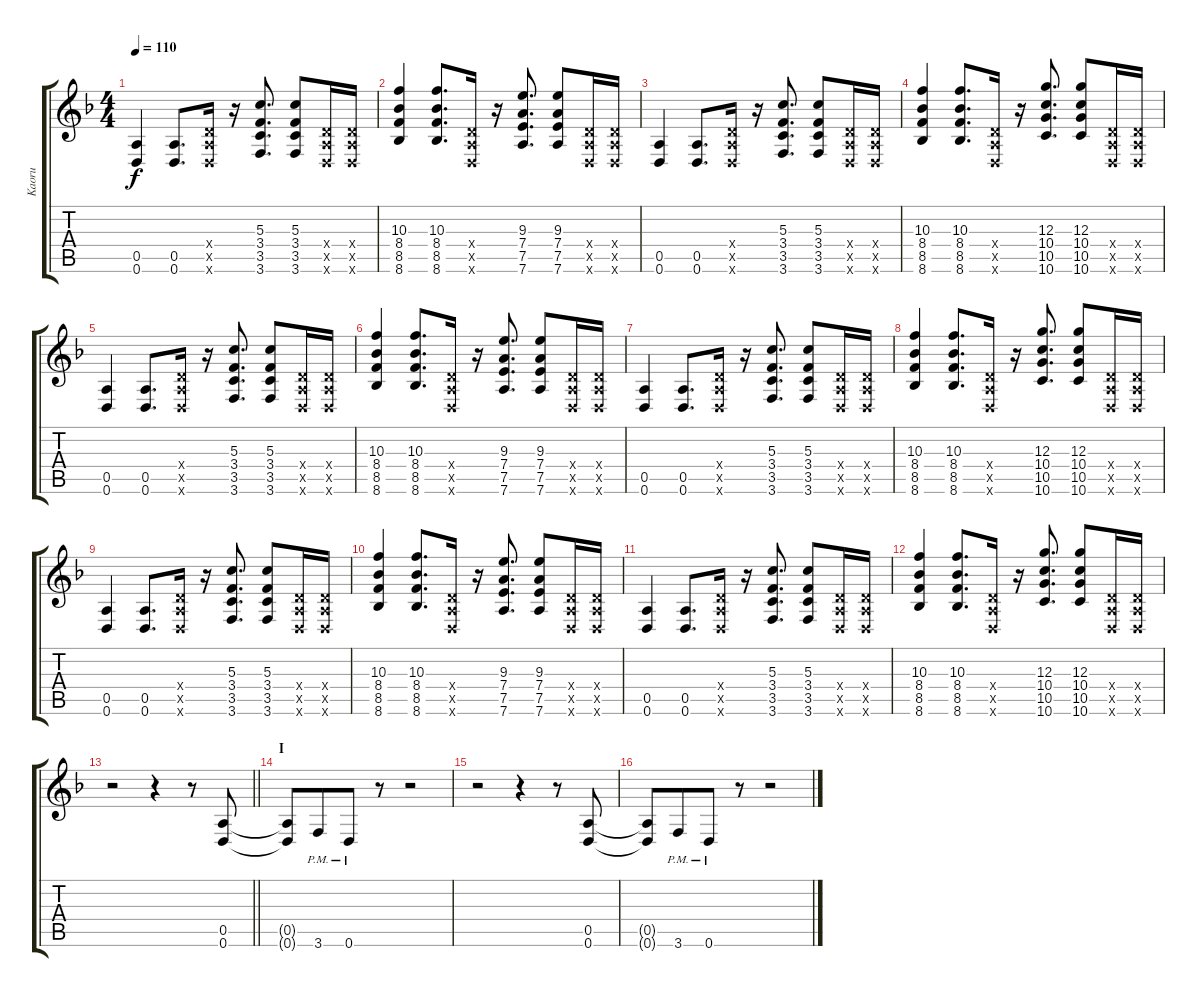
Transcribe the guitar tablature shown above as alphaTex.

\track ("Kaoru" "Kaoru") {instrument overdrivenguitar}
\staff {score tabs}
\tuning (E4 B3 G3 D3 A2 D2) {hide}
\ts (4 4)
\tempo 110
\clef g2
\ks dminor
(0.5 0.6).4{dy f} (0.5 0.6).8{d} (0.4{x} 0.5{x} 0.6{x}).16 r.16 (5.3 3.4 3.5 3.6).8{d} (5.3 3.4 3.5 3.6).8 (0.4{x} 0.5{x} 0.6{x}).16 (0.4{x} 0.5{x} 0.6{x}).16 |
(10.3 8.4 8.5 8.6).4 (10.3 8.4 8.5 8.6).8{d} (0.4{x} 0.5{x} 0.6{x}).16 r.16 (9.3 7.4 7.5 7.6).8{d} (9.3 7.4 7.5 7.6).8 (0.4{x} 0.5{x} 0.6{x}).16 (0.4{x} 0.5{x} 0.6{x}).16 |
(0.5 0.6).4 (0.5 0.6).8{d} (0.4{x} 0.5{x} 0.6{x}).16 r.16 (5.3 3.4 3.5 3.6).8{d} (5.3 3.4 3.5 3.6).8 (0.4{x} 0.5{x} 0.6{x}).16 (0.4{x} 0.5{x} 0.6{x}).16 |
(10.3 8.4 8.5 8.6).4 (10.3 8.4 8.5 8.6).8{d} (0.4{x} 0.5{x} 0.6{x}).16 r.16 (12.3 10.4 10.5 10.6).8{d} (12.3 10.4 10.5 10.6).8 (0.4{x} 0.5{x} 0.6{x}).16 (0.4{x} 0.5{x} 0.6{x}).16 |
(0.5 0.6).4 (0.5 0.6).8{d} (0.4{x} 0.5{x} 0.6{x}).16 r.16 (5.3 3.4 3.5 3.6).8{d} (5.3 3.4 3.5 3.6).8 (0.4{x} 0.5{x} 0.6{x}).16 (0.4{x} 0.5{x} 0.6{x}).16 |
(10.3 8.4 8.5 8.6).4 (10.3 8.4 8.5 8.6).8{d} (0.4{x} 0.5{x} 0.6{x}).16 r.16 (9.3 7.4 7.5 7.6).8{d} (9.3 7.4 7.5 7.6).8 (0.4{x} 0.5{x} 0.6{x}).16 (0.4{x} 0.5{x} 0.6{x}).16 |
(0.5 0.6).4 (0.5 0.6).8{d} (0.4{x} 0.5{x} 0.6{x}).16 r.16 (5.3 3.4 3.5 3.6).8{d} (5.3 3.4 3.5 3.6).8 (0.4{x} 0.5{x} 0.6{x}).16 (0.4{x} 0.5{x} 0.6{x}).16 |
(10.3 8.4 8.5 8.6).4 (10.3 8.4 8.5 8.6).8{d} (0.4{x} 0.5{x} 0.6{x}).16 r.16 (12.3 10.4 10.5 10.6).8{d} (12.3 10.4 10.5 10.6).8 (0.4{x} 0.5{x} 0.6{x}).16 (0.4{x} 0.5{x} 0.6{x}).16 |
(0.5 0.6).4 (0.5 0.6).8{d} (0.4{x} 0.5{x} 0.6{x}).16 r.16 (5.3 3.4 3.5 3.6).8{d} (5.3 3.4 3.5 3.6).8 (0.4{x} 0.5{x} 0.6{x}).16 (0.4{x} 0.5{x} 0.6{x}).16 |
(10.3 8.4 8.5 8.6).4 (10.3 8.4 8.5 8.6).8{d} (0.4{x} 0.5{x} 0.6{x}).16 r.16 (9.3 7.4 7.5 7.6).8{d} (9.3 7.4 7.5 7.6).8 (0.4{x} 0.5{x} 0.6{x}).16 (0.4{x} 0.5{x} 0.6{x}).16 |
(0.5 0.6).4 (0.5 0.6).8{d} (0.4{x} 0.5{x} 0.6{x}).16 r.16 (5.3 3.4 3.5 3.6).8{d} (5.3 3.4 3.5 3.6).8 (0.4{x} 0.5{x} 0.6{x}).16 (0.4{x} 0.5{x} 0.6{x}).16 |
(10.3 8.4 8.5 8.6).4 (10.3 8.4 8.5 8.6).8{d} (0.4{x} 0.5{x} 0.6{x}).16 r.16 (12.3 10.4 10.5 10.6).8{d} (12.3 10.4 10.5 10.6).8 (0.4{x} 0.5{x} 0.6{x}).16 (0.4{x} 0.5{x} 0.6{x}).16 |
\barLineRight lightlight
r.2 r.4 r.8 (0.5 0.6).8 |
\section ("" "I")
(0.5{t} 0.6{t}).8 3.6{pm}.8{beam merge} 0.6{pm}.8 r.8 r.2 |
r.2 r.4 r.8 (0.5 0.6).8 |
(0.5{t} 0.6{t}).8 3.6{pm}.8{beam merge} 0.6{pm}.8 r.8 r.2
